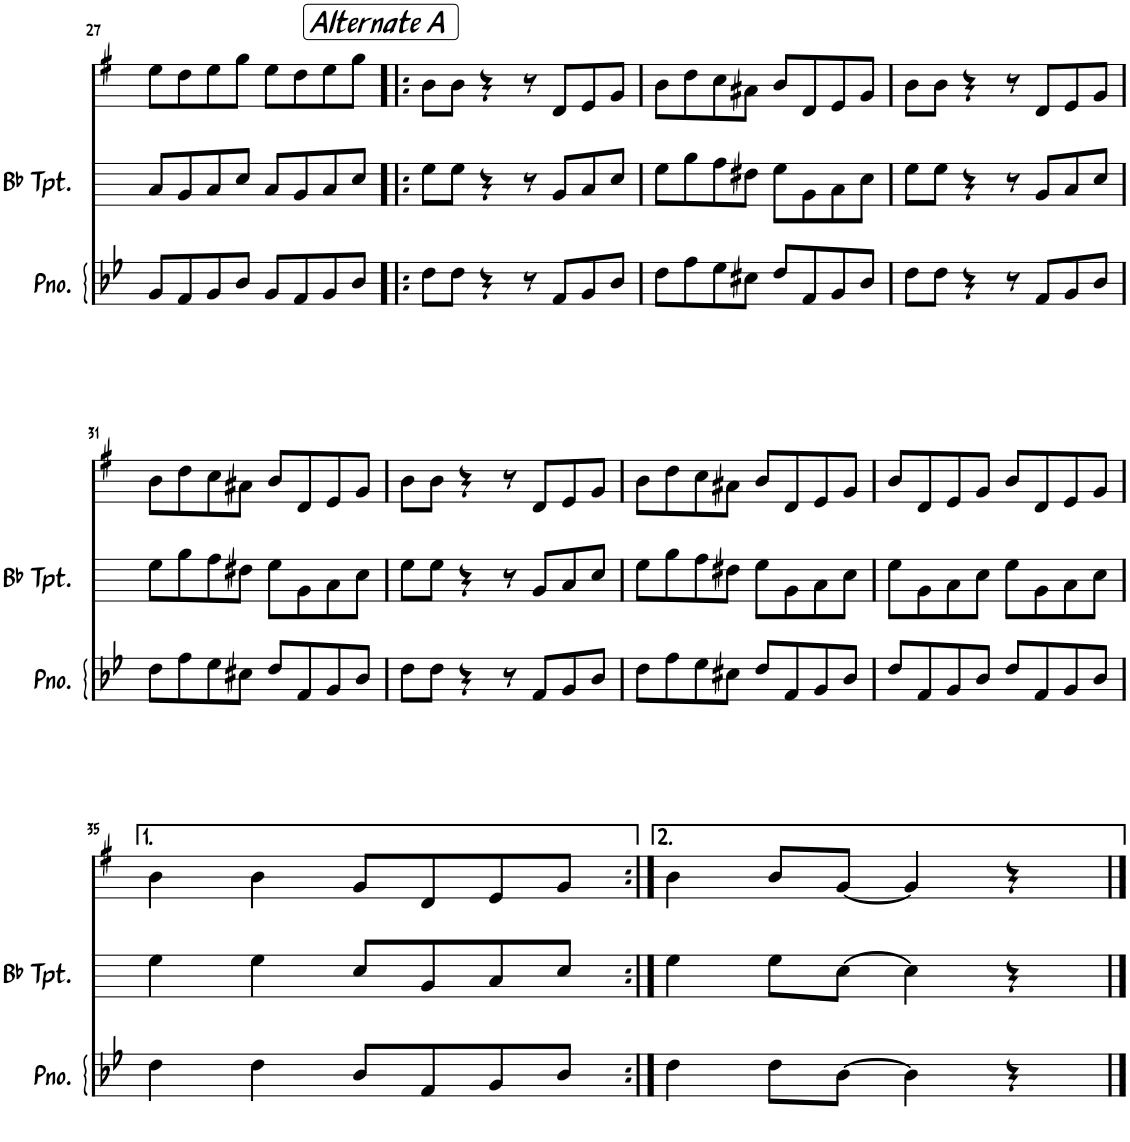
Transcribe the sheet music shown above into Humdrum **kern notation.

**kern	**kern	**kern
*part3	*part2	*part1
*staff3	*staff2	*staff1
*I"Piano	*I"Bb Trumpet	*I"Alto Sax
*I'Pno.	*I'Bb Tpt.	*I'Sax
!!LO:PB:g=z
*clefG2	*clefG2	*clefG2
*	*Trd1c2	*Trd5c9
*k[b-e-]	*k[]	*k[f#]
*M4/4	*M4/4	*M4/4
=27	=27	=27
8g/L	8a/L	8ee\L
8f/	8g/	8dd\
8g/	8a/	8ee\
8b-/J	8cc/J	8gg\J
8g/L	8a/L	8ee\L
8f/	8g/	8dd\
8g/	8a/	8ee\
8b-/J	8cc/J	8gg\J
!!LO:REH:place=s1:a:i:fs=14:t=Alternate A
=28!|:	=28!|:	=28!|:
8dd\L	8ee\L	8b\L
8dd\J	8ee\J	8b\J
4r	4r	4r
8r	8r	8r
8f/L	8g/L	8d/L
8g/	8a/	8e/
8b-/J	8cc/J	8g/J
=29	=29	=29
8dd\L	8ee\L	8b\L
8ff\	8gg\	8dd\
8ee-\	8ff\	8cc\
8cc#X\J	8dd#X\J	8a#X\J
8dd/L	8ee\L	8b/L
8f/	8g\	8d/
8g/	8a\	8e/
8b-/J	8cc\J	8g/J
=30	=30	=30
8dd\L	8ee\L	8b\L
8dd\J	8ee\J	8b\J
4r	4r	4r
8r	8r	8r
8f/L	8g/L	8d/L
8g/	8a/	8e/
8b-/J	8cc/J	8g/J
!!LO:LB:g=z
=31	=31	=31
8dd\L	8ee\L	8b\L
8ff\	8gg\	8dd\
8ee-\	8ff\	8cc\
8cc#X\J	8dd#X\J	8a#X\J
8dd/L	8ee\L	8b/L
8f/	8g\	8d/
8g/	8a\	8e/
8b-/J	8cc\J	8g/J
=32	=32	=32
8dd\L	8ee\L	8b\L
8dd\J	8ee\J	8b\J
4r	4r	4r
8r	8r	8r
8f/L	8g/L	8d/L
8g/	8a/	8e/
8b-/J	8cc/J	8g/J
=33	=33	=33
8dd\L	8ee\L	8b\L
8ff\	8gg\	8dd\
8ee-\	8ff\	8cc\
8cc#X\J	8dd#X\J	8a#X\J
8dd/L	8ee\L	8b/L
8f/	8g\	8d/
8g/	8a\	8e/
8b-/J	8cc\J	8g/J
=34	=34	=34
8dd/L	8ee\L	8b/L
8f/	8g\	8d/
8g/	8a\	8e/
8b-/J	8cc\J	8g/J
8dd/L	8ee\L	8b/L
8f/	8g\	8d/
8g/	8a\	8e/
8b-/J	8cc\J	8g/J
!!LO:LB:g=z
=35	=35	=35
4dd\	4ee\	4b\
4dd\	4ee\	4b\
8b-/L	8cc/L	8g/L
8f/	8g/	8d/
8g/	8a/	8e/
8b-/J	8cc/J	8g/J
=36:|!	=36:|!	=36:|!
4dd\	4ee\	4b\
8dd\L	8ee\L	8b/L
[8b-\J	[8cc\J	[8g/J
4b-\]	4cc\]	4g/]
4r	4r	4r
==	==	==
*-	*-	*-
